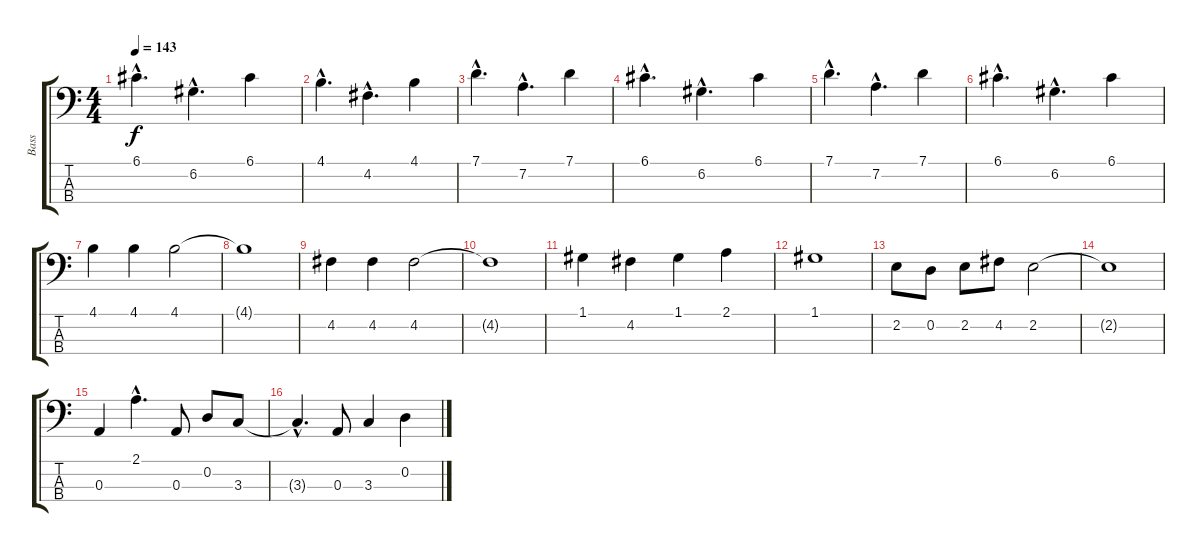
\track ("Bass" "Bass") {instrument electricbassfinger}
\staff {score tabs}
\tuning (G2 D2 A1 E1) {hide}
\ts (4 4)
\tempo 143
\clef f4
\ks c
6.1{hac}.4{d dy f} 6.2{hac}.4{d} 6.1.4 |
4.1{hac}.4{d} 4.2{hac}.4{d} 4.1.4 |
7.1{hac}.4{d} 7.2{hac}.4{d} 7.1.4 |
6.1{hac}.4{d} 6.2{hac}.4{d} 6.1.4 |
7.1{hac}.4{d} 7.2{hac}.4{d} 7.1.4 |
6.1{hac}.4{d} 6.2{hac}.4{d} 6.1.4 |
4.1.4 4.1.4 4.1.2 |
4.1{t}.1 |
4.2.4 4.2.4 4.2.2 |
4.2{t}.1 |
1.1.4 4.2.4 1.1.4 2.1.4 |
1.1.1 |
2.2.8 0.2.8 2.2.8 4.2.8 2.2.2 |
2.2{t}.1 |
0.3.4 2.1{hac}.4{d} 0.3.8 0.2.8 3.3.8 |
3.3{hac t}.4{d} 0.3.8 3.3.4 0.2.4
